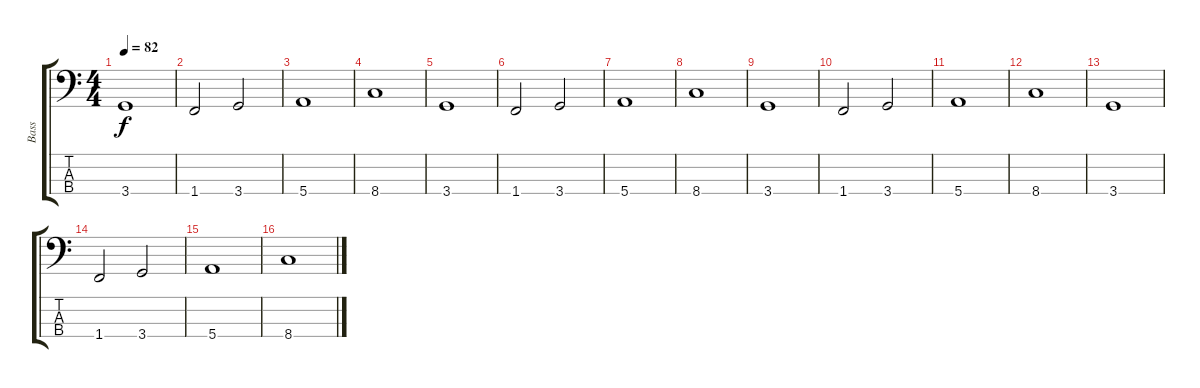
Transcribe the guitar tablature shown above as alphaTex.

\track ("Bass" "Bass") {instrument acousticbass}
\staff {score tabs}
\tuning (G2 D2 A1 E1) {hide}
\ts (4 4)
\tempo 82
\clef f4
\ks c
3.4.1{dy f} |
1.4.2 3.4.2 |
5.4.1 |
8.4.1 |
3.4.1 |
1.4.2 3.4.2 |
5.4.1 |
8.4.1 |
3.4.1 |
1.4.2 3.4.2 |
5.4.1 |
8.4.1 |
3.4.1 |
1.4.2 3.4.2 |
5.4.1 |
8.4.1
